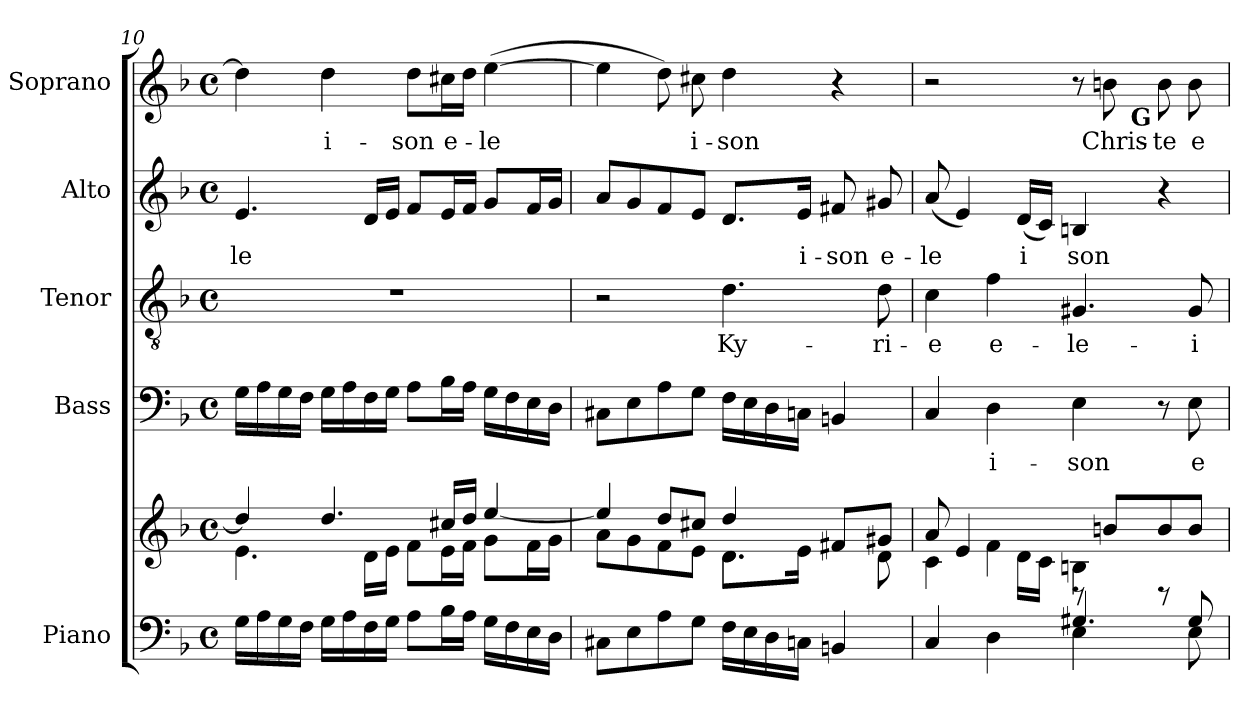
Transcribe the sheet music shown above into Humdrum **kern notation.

**kern	**kern	**kern	**text	**kern	**text	**kern	**text	**kern	**text
*part5	*part5	*part4	*part4	*part3	*part3	*part2	*part2	*part1	*part1
*staff6	*staff5	*staff4	*staff4	*staff3	*staff3	*staff2	*staff2	*staff1	*staff1
*I"Piano	*	*I"Bass	*	*I"Tenor	*	*I"Alto	*	*I"Soprano	*
*I'Pno.	*	*I'B.	*	*I'T.	*	*I'A.	*	*I'S.	*
!!LO:LB:g=z
*clefF4	*clefG2	*clefF4	*	*clefGv2	*	*clefG2	*	*clefG2	*
*k[b-]	*k[b-]	*k[b-]	*	*k[b-]	*	*k[b-]	*	*k[b-]	*
*F:	*F:	*F:	*	*F:	*	*F:	*	*F:	*
*M4/4	*M4/4	*M4/4	*	*M4/4	*	*M4/4	*	*M4/4	*
*met(c)	*met(c)	*met(c)	*	*met(c)	*	*met(c)	*	*met(c)	*
=10	=10	=10	=10	=10	=10	=10	=10	=10	=10
*	*^	*	*	*	*	*	*	*	*
!	!	!	!	!	!	!	!	!LO:LY:b	!	!
16G\LL	4.e\	4dd/]	16G\LL	.	1r	.	4.e/	-le	4dd\]	.
16A\	.	.	16A\	.	.	.	.	.	.	.
16G\	.	.	16G\	.	.	.	.	.	.	.
16F\JJ	.	.	16F\JJ	.	.	.	.	.	.	.
!	!	!	!	!	!	!	!	!	!	!LO:LY:b
16G\LL	.	4.dd/	16G\LL	.	.	.	.	.	4dd\	-i-
16A\	.	.	16A\	.	.	.	.	.	.	.
16F\	16d\LL	.	16F\	.	.	.	16d/LL	.	.	.
16G\JJ	16e\JJ	.	16G\JJ	.	.	.	16e/JJ	.	.	.
!	!	!	!	!	!	!	!	!	!	!LO:LY:b
8A\L	8f\L	.	8A\L	.	.	.	8f/L	.	8dd\L	-son
!	!	!	!	!	!	!	!	!	!	!LO:LY:b
16B-\L	16e\L	16cc#X/LL	16B-\L	.	.	.	16e/L	.	16cc#X\L	e-
16A\JJ	16f\JJ	16dd/JJ	16A\JJ	.	.	.	16f/JJ	.	16dd\JJ	.
!	!	!	!	!	!	!	!	!	!	!LO:LY:b
16G\LL	8g\L	[4ee/	16G\LL	.	.	.	8g/L	.	(>[4ee\	-le-
16F\	.	.	16F\	.	.	.	.	.	.	.
16E\	16f\L	.	16E\	.	.	.	16f/L	.	.	.
16D\JJ	16g\JJ	.	16D\JJ	.	.	.	16g/JJ	.	.	.
=11	=11	=11	=11	=11	=11	=11	=11	=11	=11	=11
*	*	*^	*	*	*	*	*	*	*	*
!	!	!	!	!	!	!	!	!	!	!	!LO:LY:b
8C#X\L	8a\L	4ee/]	2ryy	8C#X\L	.	2r	.	8a/L	.	4ee\]	---
8E\	8g\	.	.	8E\	.	.	.	8g/	.	.	.
8A\	8f\	8dd/L	.	8A\	.	.	.	8f/	.	8dd\)	.
!	!	!	!	!	!	!	!	!	!	!	!LO:LY:b
8G\J	8e\J	8cc#X/J	.	8G\J	.	.	.	8e/J	.	8cc#X\	-i-
!	!	!	!	!	!	!	!LO:LY:b	!	!	!	!LO:LY:b
16F\LL	8.d\L	4dd/	4.d\	16F\LL	.	4.d\	Ky-	8.d/L	.	4dd\	-son
16E\	.	.	.	16E\	.	.	.	.	.	.	.
16D\	.	.	.	16D\	.	.	.	.	.	.	.
!	!	!	!	!	!	!	!	!	!LO:LY:b	!	!
16Cn\JJ	16e\Jk	.	.	16Cn\JJ	.	.	.	16e/Jk	i-	.	.
!	!	!	!	!	!	!	!	!	!LO:LY:b	!	!
4BBn/	8f#X/L	4ryy	.	4BBn/	.	.	.	8f#X/	-son	4r	.
!	!	!	!	!	!	!	!LO:LY:b	!	!LO:LY:b	!	!
.	8g#X/J	.	8d\	.	.	8d\	-ri-	8g#X/	e-	.	.
=12	=12	=12	=12	=12	=12	=12	=12	=12	=12	=12	=12
*^	*	*	*	*	*	*	*	*	*	*	*
!	!	!	!	!	!	!	!	!LO:LY:b	!	!LO:LY:b	!	!
*	*	*	*	*	*	*	*	*	*	*	*^	*
4C/	2ryy	8a/	2ryy	4c\	4C/	.	4c\	-e	(<8a/	-le	2r	2ryy	.
.	.	4e/	.	.	.	.	.	.	4e/)	.	.	.	.
!	!	!	!	!	!	!LO:LY:b	!	!LO:LY:b	!	!	!	!	!
4D\	.	.	.	4f\	4D\	i-	4f\	e-	.	.	.	.	.
!	!	!	!	!	!	!	!	!	!	!LO:LY:b	!	!	!
.	.	16d\LL	.	.	.	.	.	.	(<16d/LL	i	.	.	.
.	.	16c\JJ	.	.	.	.	.	.	16c/JJ)	.	.	.	.
!	!	!	!	!	!	!LO:LY:b	!	!LO:LY:b	!	!LO:LY:b	!	!	!
4E\	4.G#X/	4Bn\	8r	2ryy	4E\	-son	4.G#X/	-le-	4Bn/	son	8r	8.ryy	.
!	!	!	!	!	!	!	!	!	!	!	!	!	!LO:LY:b
.	.	.	8bn/L	.	.	.	.	.	.	.	8bn\	.	Chris-
!	!	!	!	!	!	!	!	!	!	!	!	!LO:TX:b:B:t=G	!
.	.	.	.	.	.	.	.	.	.	.	.	4ryy	.
!	!	!	!	!	!	!	!	!	!	!	!	!	!LO:LY:b
8r	.	4ryy	8b/	.	8r	.	.	.	4r	.	8b\	.	-te
!	!	!	!	!	!	!LO:LY:b	!	!LO:LY:b	!	!	!	!	!LO:LY:b
8E\	8G#/	.	8b/J	.	8E\	e-	8G#/	-i-	.	.	8b\	.	e-
.	.	.	.	.	.	.	.	.	.	.	.	16ryy	.
*v	*v	*	*	*	*	*	*	*	*	*	*v	*v	*
*	*v	*v	*v	*	*	*	*	*	*	*	*
=	=	=	=	=	=	=	=	=	=
*-	*-	*-	*-	*-	*-	*-	*-	*-	*-
